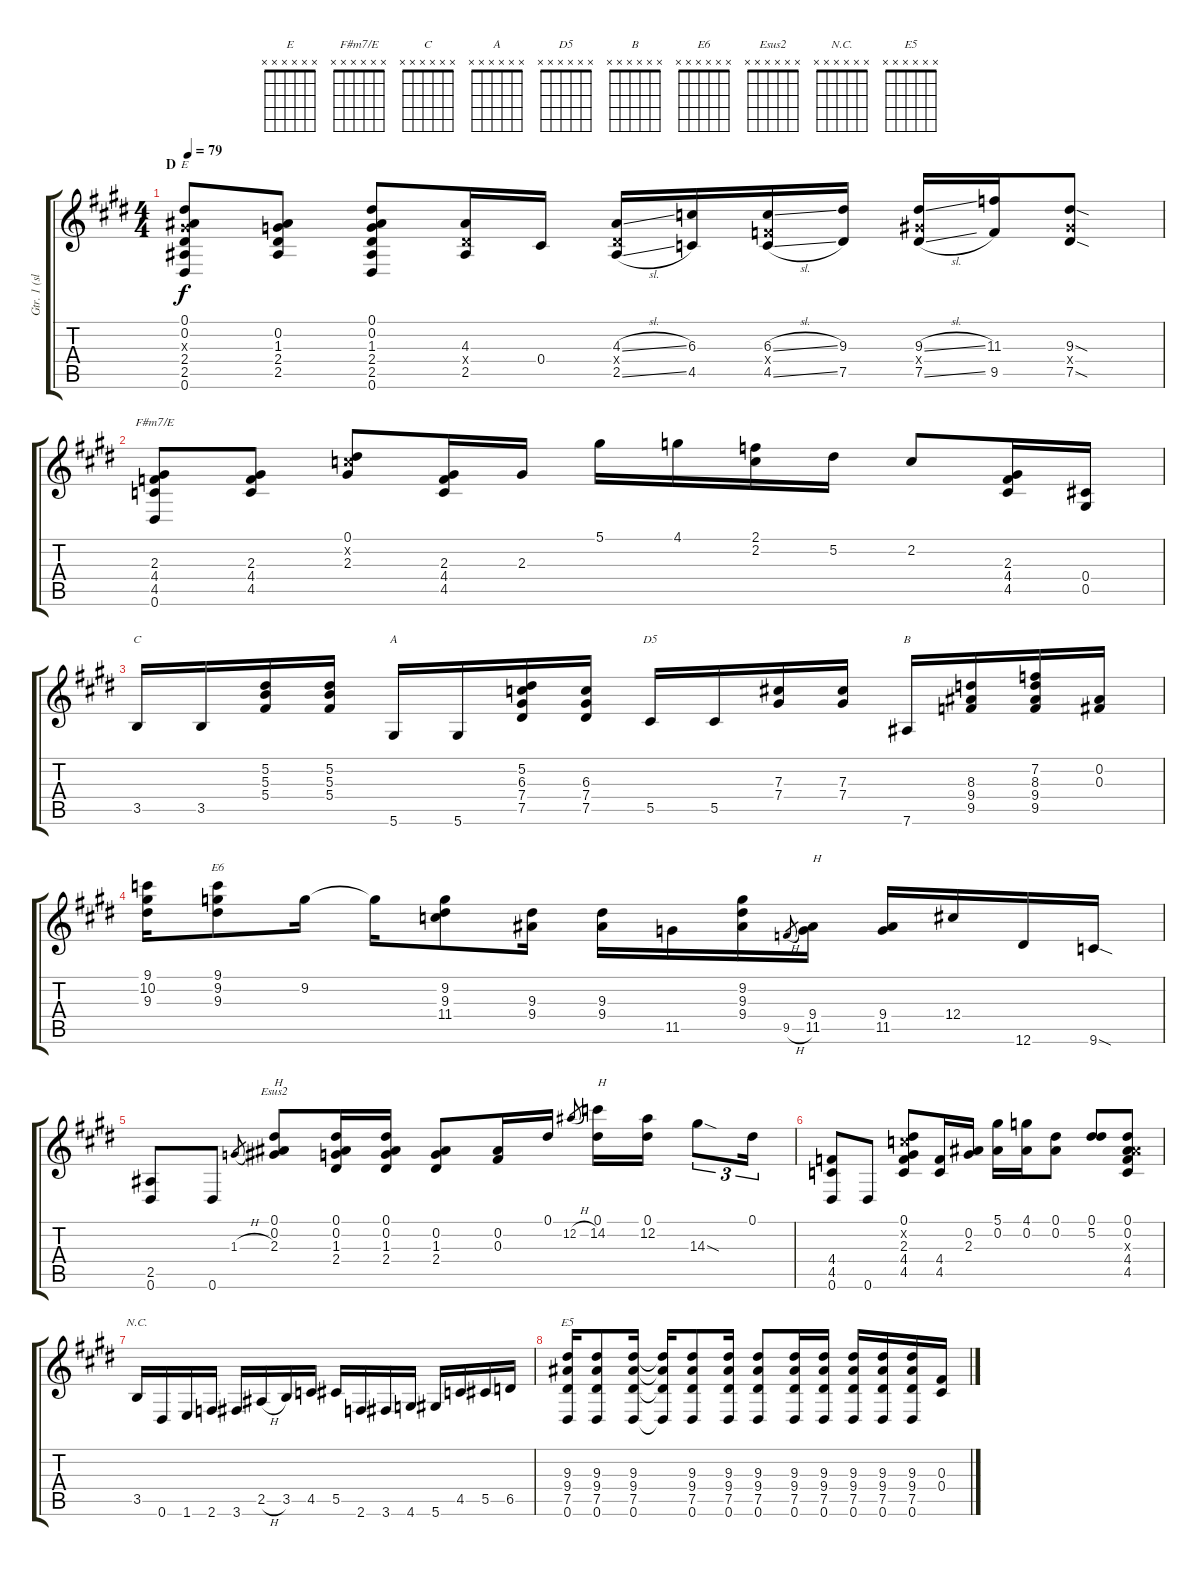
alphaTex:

\track ("Gtr. 1 (slight fuzz)" "Gtr. 1 (sl") {instrument electricguitarclean}
\staff {score tabs}
\tuning (Eb4 Bb3 Gb3 Db3 Ab2 Eb2) {hide}
\chord ("E" x x x x x x)
\chord ("F#m7/E" x x x x x x)
\chord ("C" x x x x x x)
\chord ("A" x x x x x x)
\chord ("D5" x x x x x x)
\chord ("B" x x x x x x)
\chord ("E6" x x x x x x)
\chord ("Esus2" x x x x x x)
\chord ("N.C." x x x x x x)
\chord ("E5" x x x x x x)
\ts (4 4)
\section ("" "D")
\tempo 79
\clef g2
\ks e
(0.1 0.2 2.3{x} 2.4 2.5 0.6).8{ch "E" dy f} (0.2 1.3 2.4 2.5).8 (0.1 0.2 1.3 2.4 2.5 0.6).8 (4.3 2.4{x} 2.5).16 0.4.16 (4.3{sl} 2.4{x} 2.5{sl}).16 (6.3 4.5).16 (6.3{sl} 4.4{x} 4.5{sl}).16 (9.3 7.5).16 (9.3{sl} 7.4{x} 7.5{sl}).16 (11.3 9.5).16 (9.3{sod} 7.4{x} 7.5{sod}).8 |
(2.3 4.4 4.5 0.6).8{ch "F#m7/E"} (2.3 4.4 4.5).8 (0.1 2.2{x} 2.3).8 (2.3 4.4 4.5).16 2.3.16 5.1.16 4.1.16 (2.1 2.2).16 5.2.16 2.2.8 (2.3 4.4 4.5).16 (0.4 0.5).16 |
3.5.16{ch "C"} 3.5.16 (5.2 5.3 5.4).16 (5.2 5.3 5.4).16 5.6.16{ch "A"} 5.6.16 (5.2 6.3 7.4 7.5).16 (6.3 7.4 7.5).16 5.5.16{ch "D5"} 5.5.16 (7.3 7.4).16 (7.3 7.4).16 7.6.16{ch "B"} (8.3 9.4 9.5).16 (7.2 8.3 9.4 9.5).16 (0.2 0.3).16 |
(9.1 10.2 9.3).16 (9.1 9.2 9.3).8{ch "E6"} 9.2.16 9.2{t}.16 (9.2 9.3 11.4).8 (9.3 9.4).16 (9.3 9.4).16 11.5.16 (9.2 9.3 9.4).16 9.5{h}.8{gr} (9.4 11.5).16{txt "H"} (9.4 11.5).16 12.4.16 12.6.16 9.6{sod}.16 |
(2.5 0.6).8 0.6.8 1.3{h}.8{gr} (0.1 0.2 2.3).8{ch "Esus2" txt "H"} (0.1 0.2 1.3 2.4).16 (0.1 0.2 1.3 2.4).16 (0.2 1.3 2.4).8 (0.2 0.3).16 0.1.16 12.2{h}.8{gr} (0.1 14.2).16{txt "H"} (0.1 12.2).16 14.3{sod}.8{tu (3 2)} 0.1.16{tu (3 2)} |
(4.4 4.5 0.6).8 0.6.8 (0.1 2.2{x} 2.3 4.4 4.5).8 (4.4 4.5).16 (0.2 2.3).16 (5.1 0.2).16 (4.1 0.2).16 (0.1 0.2).8 (0.1 5.2).8 (0.1 0.2 4.3{x} 4.4 4.5).8 |
3.5.16{ch "N.C."} 0.6.16 1.6.16 2.6.16 3.6.16 2.5{h}.16 3.5.16 4.5.16 5.5.16 2.6.16 3.6.16 4.6.16 5.6.16 4.5.16 5.5.16 6.5.16 |
(9.3 9.4 7.5 0.6).16{ch "E5"} (9.3 9.4 7.5 0.6).8 (9.3 9.4 7.5 0.6).16 (9.3{t} 9.4{t} 7.5{t} 0.6{t}).16 (9.3 9.4 7.5 0.6).8 (9.3 9.4 7.5 0.6).16 (9.3 9.4 7.5 0.6).8 (9.3 9.4 7.5 0.6).16 (9.3 9.4 7.5 0.6).16 (9.3 9.4 7.5 0.6).16 (9.3 9.4 7.5 0.6).16 (9.3 9.4 7.5 0.6).16 (0.3 0.4).16
